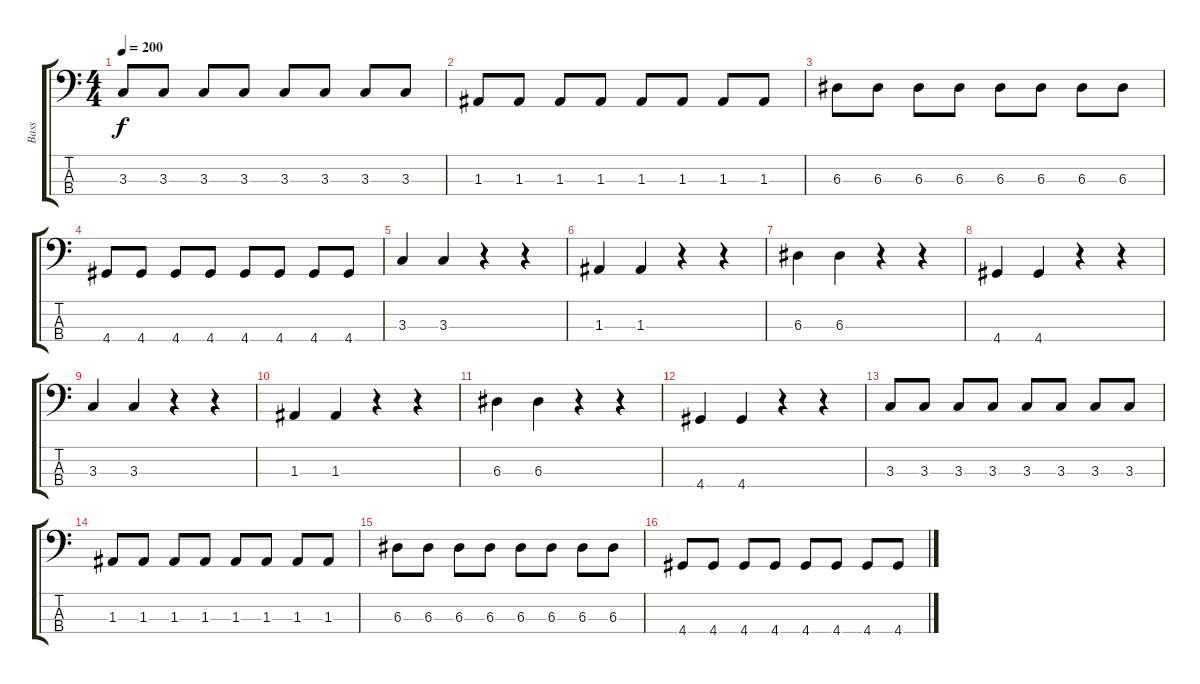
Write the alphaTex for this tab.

\track ("Bass" "Bass") {instrument electricbasspick}
\staff {score tabs}
\tuning (G2 D2 A1 E1) {hide}
\ts (4 4)
\tempo 200
\clef f4
\ks c
3.3.8{dy f} 3.3.8 3.3.8 3.3.8 3.3.8 3.3.8 3.3.8 3.3.8 |
1.3.8 1.3.8 1.3.8 1.3.8 1.3.8 1.3.8 1.3.8 1.3.8 |
6.3.8 6.3.8 6.3.8 6.3.8 6.3.8 6.3.8 6.3.8 6.3.8 |
4.4.8 4.4.8 4.4.8 4.4.8 4.4.8 4.4.8 4.4.8 4.4.8 |
3.3.4 3.3.4 r.4 r.4 |
1.3.4 1.3.4 r.4 r.4 |
6.3.4 6.3.4 r.4 r.4 |
4.4.4 4.4.4 r.4 r.4 |
3.3.4 3.3.4 r.4 r.4 |
1.3.4 1.3.4 r.4 r.4 |
6.3.4 6.3.4 r.4 r.4 |
4.4.4 4.4.4 r.4 r.4 |
3.3.8 3.3.8 3.3.8 3.3.8 3.3.8 3.3.8 3.3.8 3.3.8 |
1.3.8 1.3.8 1.3.8 1.3.8 1.3.8 1.3.8 1.3.8 1.3.8 |
6.3.8 6.3.8 6.3.8 6.3.8 6.3.8 6.3.8 6.3.8 6.3.8 |
4.4.8 4.4.8 4.4.8 4.4.8 4.4.8 4.4.8 4.4.8 4.4.8
